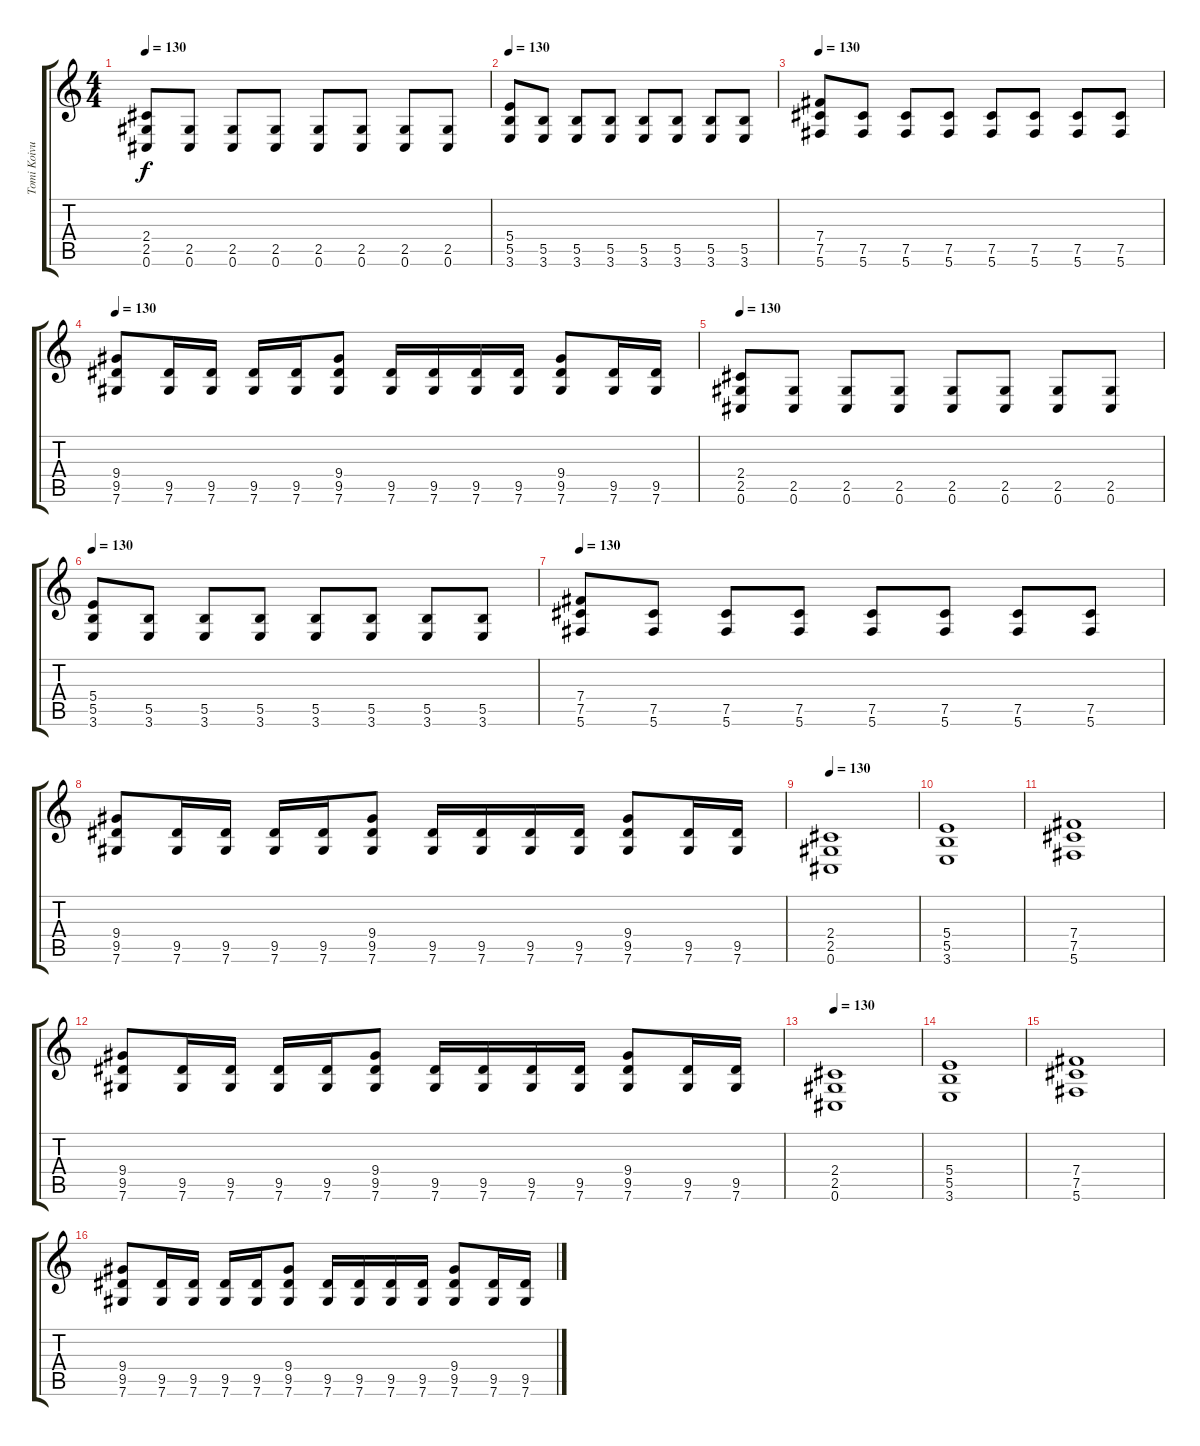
\track ("Tomi Koivusaari" "Tomi Koivu") {instrument distortionguitar}
\staff {score tabs}
\tuning (Db4 Ab3 E3 B2 Gb2 Db2) {hide}
\ts (4 4)
\tempo 130
\clef g2
\ks c
(2.4 2.5 0.6).8{dy f} (2.5 0.6).8 (2.5 0.6).8 (2.5 0.6).8 (2.5 0.6).8 (2.5 0.6).8 (2.5 0.6).8 (2.5 0.6).8 |
\tempo 130
(5.4 5.5 3.6).8 (5.5 3.6).8 (5.5 3.6).8 (5.5 3.6).8 (5.5 3.6).8 (5.5 3.6).8 (5.5 3.6).8 (5.5 3.6).8 |
\tempo 130
(7.4 7.5 5.6).8 (7.5 5.6).8 (7.5 5.6).8 (7.5 5.6).8 (7.5 5.6).8 (7.5 5.6).8 (7.5 5.6).8 (7.5 5.6).8 |
\tempo 130
(9.4 9.5 7.6).8 (9.5 7.6).16 (9.5 7.6).16 (9.5 7.6).16 (9.5 7.6).16 (9.4 9.5 7.6).8 (9.5 7.6).16 (9.5 7.6).16 (9.5 7.6).16 (9.5 7.6).16 (9.4 9.5 7.6).8 (9.5 7.6).16 (9.5 7.6).16 |
\tempo 130
(2.4 2.5 0.6).8 (2.5 0.6).8 (2.5 0.6).8 (2.5 0.6).8 (2.5 0.6).8 (2.5 0.6).8 (2.5 0.6).8 (2.5 0.6).8 |
\tempo 130
(5.4 5.5 3.6).8 (5.5 3.6).8 (5.5 3.6).8 (5.5 3.6).8 (5.5 3.6).8 (5.5 3.6).8 (5.5 3.6).8 (5.5 3.6).8 |
\tempo 130
(7.4 7.5 5.6).8 (7.5 5.6).8 (7.5 5.6).8 (7.5 5.6).8 (7.5 5.6).8 (7.5 5.6).8 (7.5 5.6).8 (7.5 5.6).8 |
(9.4 9.5 7.6).8 (9.5 7.6).16 (9.5 7.6).16 (9.5 7.6).16 (9.5 7.6).16 (9.4 9.5 7.6).8 (9.5 7.6).16 (9.5 7.6).16 (9.5 7.6).16 (9.5 7.6).16 (9.4 9.5 7.6).8 (9.5 7.6).16 (9.5 7.6).16 |
\tempo 130
(2.4 2.5 0.6).1 |
(5.4 5.5 3.6).1 |
(7.4 7.5 5.6).1 |
(9.4 9.5 7.6).8 (9.5 7.6).16 (9.5 7.6).16 (9.5 7.6).16 (9.5 7.6).16 (9.4 9.5 7.6).8 (9.5 7.6).16 (9.5 7.6).16 (9.5 7.6).16 (9.5 7.6).16 (9.4 9.5 7.6).8 (9.5 7.6).16 (9.5 7.6).16 |
\tempo 130
(2.4 2.5 0.6).1 |
(5.4 5.5 3.6).1 |
(7.4 7.5 5.6).1 |
(9.4 9.5 7.6).8 (9.5 7.6).16 (9.5 7.6).16 (9.5 7.6).16 (9.5 7.6).16 (9.4 9.5 7.6).8 (9.5 7.6).16 (9.5 7.6).16 (9.5 7.6).16 (9.5 7.6).16 (9.4 9.5 7.6).8 (9.5 7.6).16 (9.5 7.6).16
